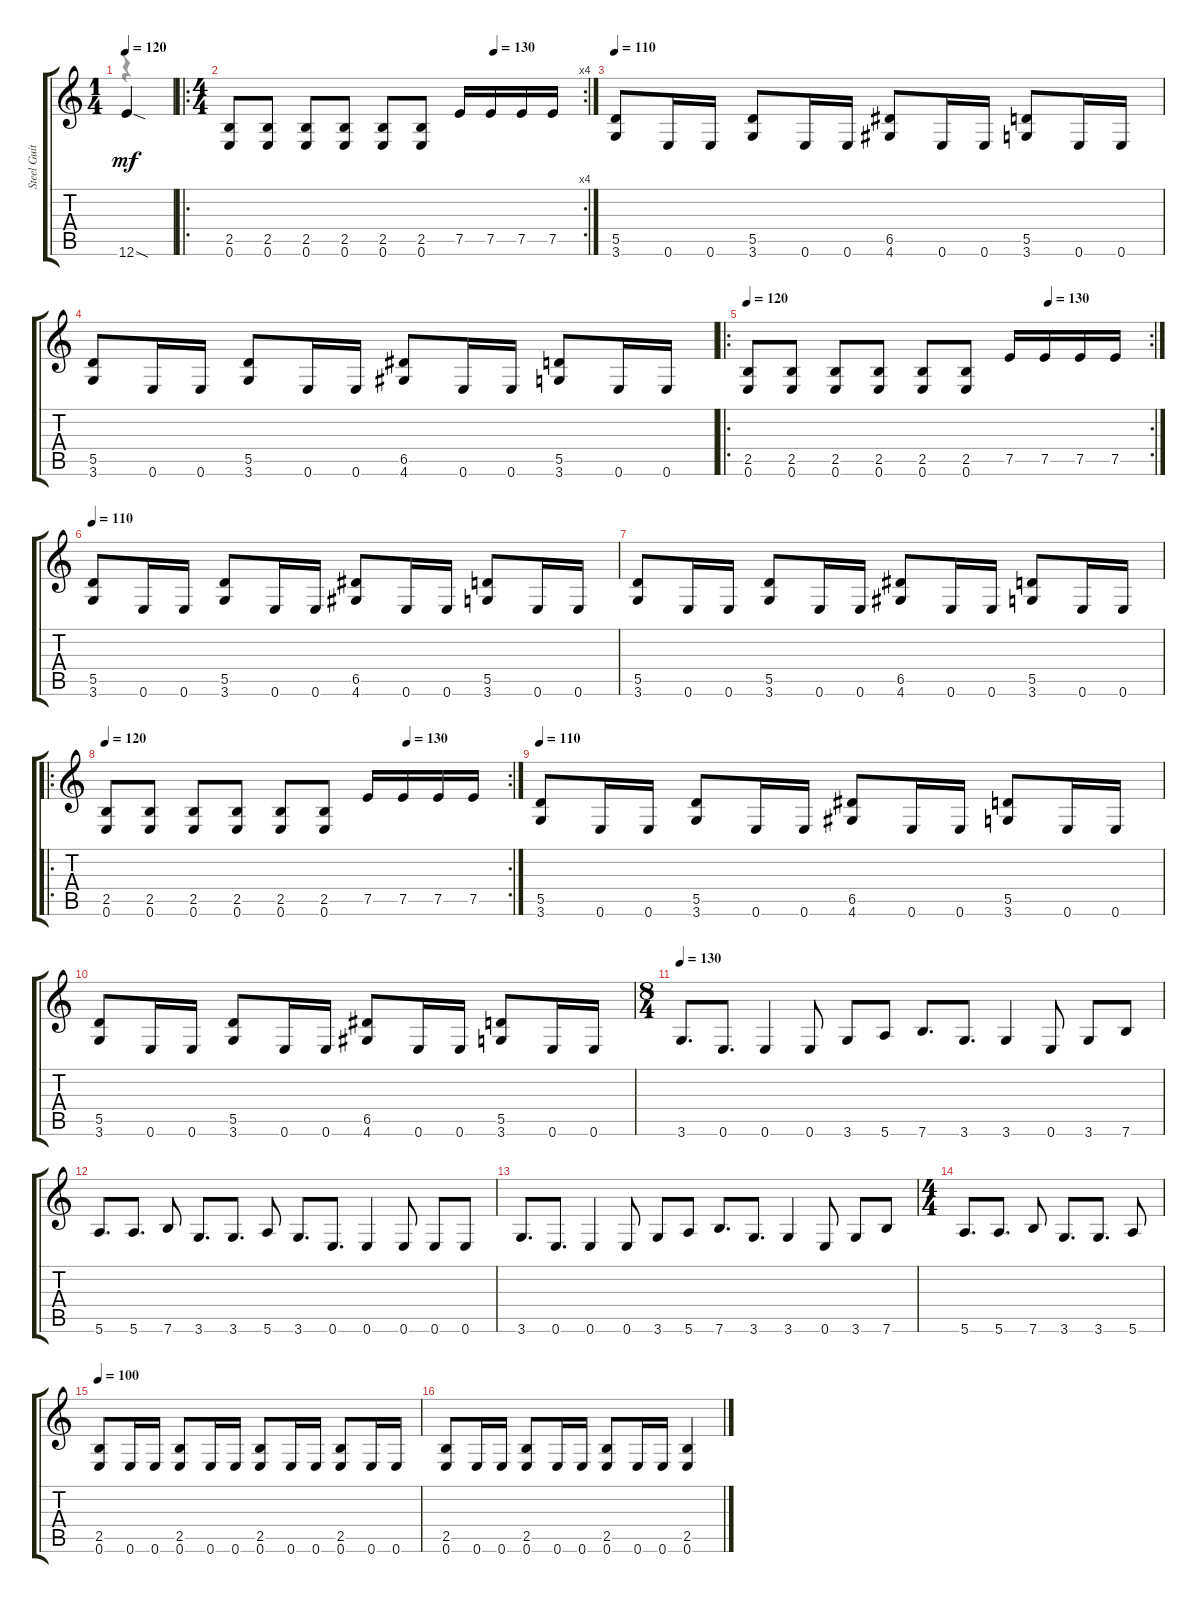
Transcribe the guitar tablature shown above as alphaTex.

\track ("Steel Guitar" "Steel Guit") {instrument acousticguitarsteel}
\staff {score tabs}
\tuning (E4 B3 G3 D3 A2 E2) {hide}
\voice
\ts (1 4)
\tempo 120
\clef g2
\ks c
12.6{sod}.4{dy mf instrument acousticguitarsteel} |
\ro
\rc 4
\ts (4 4)
\tempo (130 0.75)
(2.5 0.6).8 (2.5 0.6).8 (2.5 0.6).8 (2.5 0.6).8 (2.5 0.6).8 (2.5 0.6).8 7.5.16 7.5.16 7.5.16 7.5.16 |
\tempo 110
(5.5 3.6).8 0.6.16 0.6.16 (5.5 3.6).8 0.6.16 0.6.16 (6.5 4.6).8 0.6.16 0.6.16 (5.5 3.6).8 0.6.16 0.6.16 |
(5.5 3.6).8 0.6.16 0.6.16 (5.5 3.6).8 0.6.16 0.6.16 (6.5 4.6).8 0.6.16 0.6.16 (5.5 3.6).8 0.6.16 0.6.16 |
\ro
\rc 2
\tempo 120
\tempo (130 0.75)
(2.5 0.6).8 (2.5 0.6).8 (2.5 0.6).8 (2.5 0.6).8 (2.5 0.6).8 (2.5 0.6).8 7.5.16 7.5.16 7.5.16 7.5.16 |
\tempo 110
(5.5 3.6).8 0.6.16 0.6.16 (5.5 3.6).8 0.6.16 0.6.16 (6.5 4.6).8 0.6.16 0.6.16 (5.5 3.6).8 0.6.16 0.6.16 |
(5.5 3.6).8 0.6.16 0.6.16 (5.5 3.6).8 0.6.16 0.6.16 (6.5 4.6).8 0.6.16 0.6.16 (5.5 3.6).8 0.6.16 0.6.16 |
\ro
\rc 2
\tempo 120
\tempo (130 0.75)
(2.5 0.6).8 (2.5 0.6).8 (2.5 0.6).8 (2.5 0.6).8 (2.5 0.6).8 (2.5 0.6).8 7.5.16 7.5.16 7.5.16 7.5.16 |
\tempo 110
(5.5 3.6).8 0.6.16 0.6.16 (5.5 3.6).8 0.6.16 0.6.16 (6.5 4.6).8 0.6.16 0.6.16 (5.5 3.6).8 0.6.16 0.6.16 |
(5.5 3.6).8 0.6.16 0.6.16 (5.5 3.6).8 0.6.16 0.6.16 (6.5 4.6).8 0.6.16 0.6.16 (5.5 3.6).8 0.6.16 0.6.16 |
\ts (8 4)
\tempo 130
3.6.8{d} 0.6.8{d} 0.6.4 0.6.8 3.6.8 5.6.8 7.6.8{d} 3.6.8{d} 3.6.4 0.6.8 3.6.8 7.6.8 |
5.6.8{d} 5.6.8{d} 7.6.8 3.6.8{d} 3.6.8{d} 5.6.8 3.6.8{d} 0.6.8{d} 0.6.4 0.6.8 0.6.8 0.6.8 |
3.6.8{d} 0.6.8{d} 0.6.4 0.6.8 3.6.8 5.6.8 7.6.8{d} 3.6.8{d} 3.6.4 0.6.8 3.6.8 7.6.8 |
\ts (4 4)
5.6.8{d} 5.6.8{d} 7.6.8 3.6.8{d} 3.6.8{d} 5.6.8 |
\tempo 100
(2.5 0.6).8 0.6.16 0.6.16 (2.5 0.6).8 0.6.16 0.6.16 (2.5 0.6).8 0.6.16 0.6.16 (2.5 0.6).8 0.6.16 0.6.16 |
(2.5 0.6).8 0.6.16 0.6.16 (2.5 0.6).8 0.6.16 0.6.16 (2.5 0.6).8 0.6.16 0.6.16 (2.5 0.6).4
\voice
\clef g2
\ottava regular
\simile none
\ks c
r.4{dy f} |
|
|
|
|
|
|
|
|
|
|
|
|
|
|
